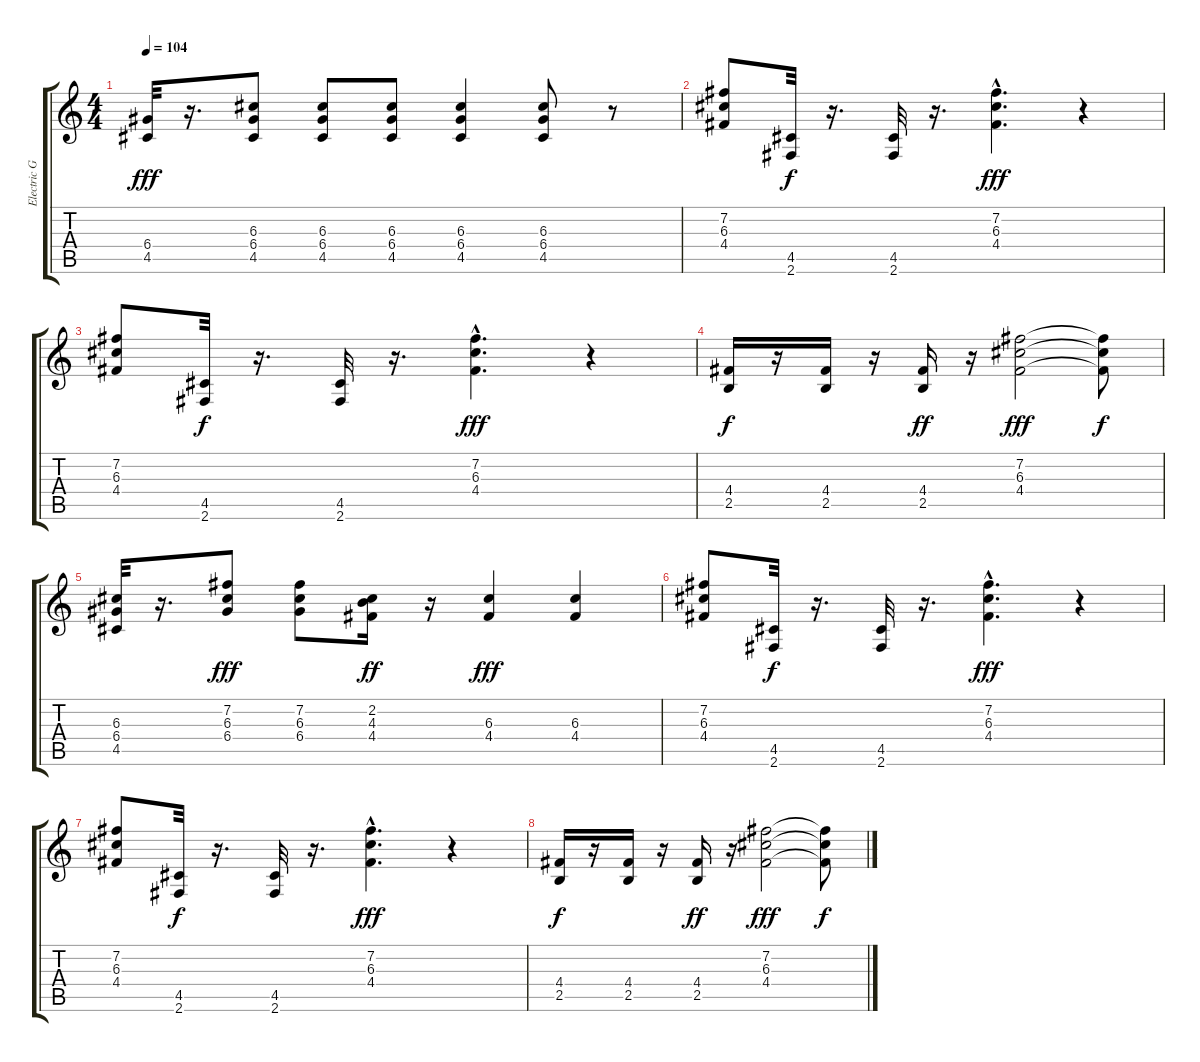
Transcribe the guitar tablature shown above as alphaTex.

\track ("Electric Guitar" "Electric G") {instrument overdrivenguitar}
\staff {score tabs}
\tuning (E4 B3 G3 D3 A2 E2) {hide}
\ts (4 4)
\tempo 104
\clef g2
\ks c
(6.4 4.5).32{dy fff} r.16{d} (6.3 6.4 4.5).8{volume 13} (6.3 6.4 4.5).8 (6.3 6.4 4.5).8 (6.3 6.4 4.5).4 (6.3 6.4 4.5).8 r.8 |
(7.2 6.3 4.4).8 (4.5 2.6).32{dy f} r.16{d} (4.5 2.6).32 r.16{d} (7.2{hac} 6.3{hac} 4.4{hac}).4{d dy fff} r.4 |
(7.2 6.3 4.4).8 (4.5 2.6).32{dy f} r.16{d} (4.5 2.6).32 r.16{d} (7.2{hac} 6.3{hac} 4.4{hac}).4{d dy fff} r.4 |
(4.4 2.5).16{dy f} r.16 (4.4 2.5).16 r.16 (4.4 2.5).16{dy ff} r.16 (7.2 6.3 4.4).2{dy fff} (7.2{t} 6.3{t} 4.4{t}).8{dy f} |
(6.3 6.4 4.5).32 r.16{d} (7.2 6.3 6.4).8{dy fff} (7.2 6.3 6.4).8 (2.2 4.3 4.4).16{dy ff} r.16 (6.3 4.4).4{dy fff} (6.3 4.4).4 |
(7.2 6.3 4.4).8 (4.5 2.6).32{dy f} r.16{d} (4.5 2.6).32 r.16{d} (7.2{hac} 6.3{hac} 4.4{hac}).4{d dy fff} r.4 |
(7.2 6.3 4.4).8 (4.5 2.6).32{dy f} r.16{d} (4.5 2.6).32 r.16{d} (7.2{hac} 6.3{hac} 4.4{hac}).4{d dy fff} r.4 |
(4.4 2.5).16{dy f} r.16 (4.4 2.5).16 r.16 (4.4 2.5).16{dy ff} r.16 (7.2 6.3 4.4).2{dy fff} (7.2{t} 6.3{t} 4.4{t}).8{dy f}
